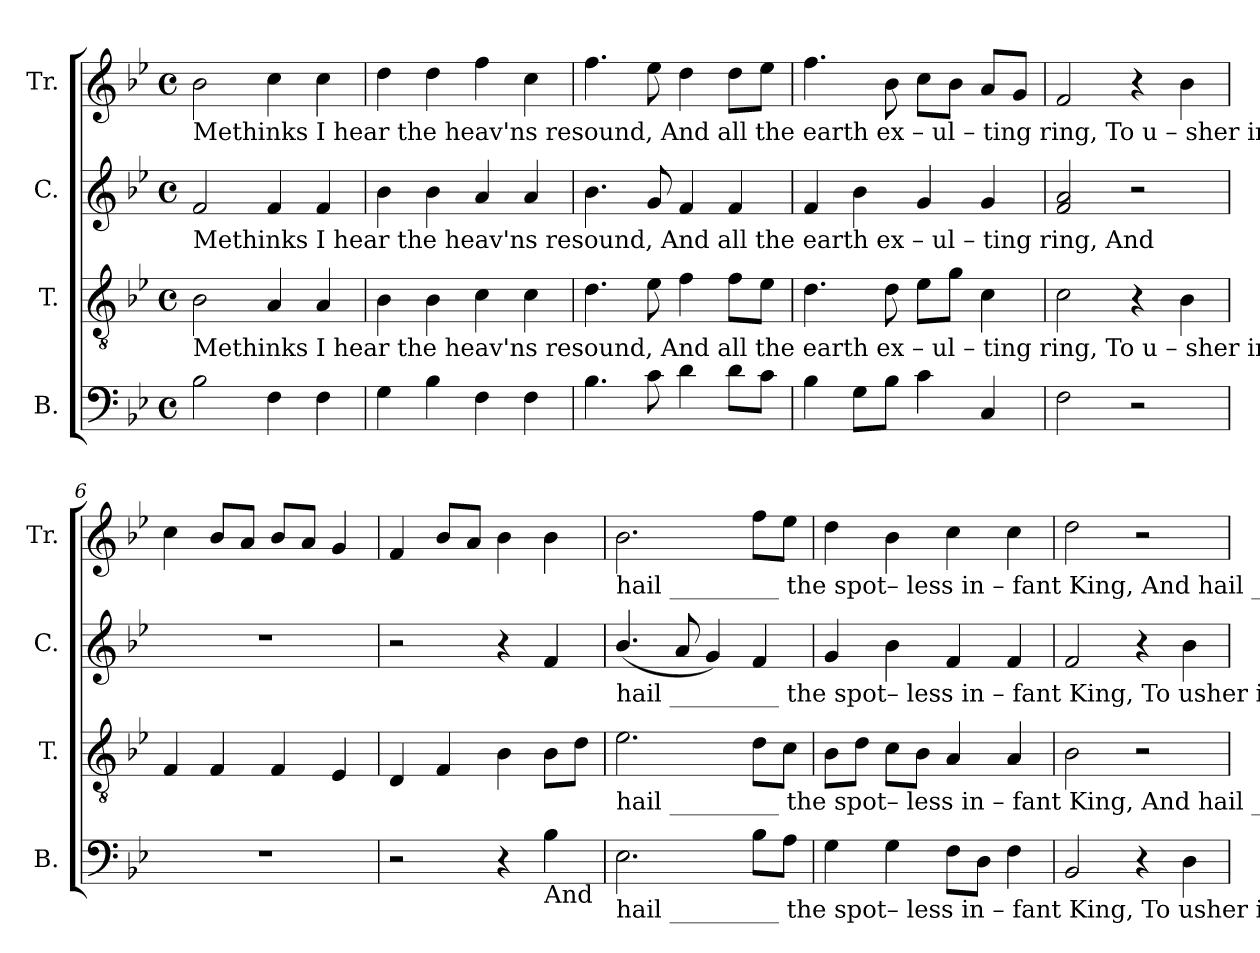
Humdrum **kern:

**kern	**kern	**kern	**kern
*part4	*part3	*part2	*part1
*staff4	*staff3	*staff2	*staff1
*I"B.	*I"T.	*I"C.	*I"Tr.
*I'B.	*I'T.	*I'C.	*I'Tr.
*clefF4	*clefGv2	*clefG2	*clefG2
*k[b-e-]	*k[b-e-]	*k[b-e-]	*k[b-e-]
*M4/4	*M4/4	*M4/4	*M4/4
*met(c)	*met(c)	*met(c)	*met(c)
*MM120	*MM120	*MM120	*MM120
=1	=1	=1	=1
!	!	!	!LO:TX:b:t=Methinks I hear the heav'ns resound, And  all  the       earth     ex – ul   –  ting    ring,         To    u – sher    in      this     glorious day,  And
!	!	!LO:TX:b:t=Methinks I hear the heav'ns resound, And  all  the       earth     ex – ul   –  ting    ring,                                                                                     And	!
!	!LO:TX:b:t=Methinks I hear the heav'ns resound, And  all  the       earth     ex – ul   –  ting    ring,          To    u – sher    in     this    glorious  day,  And	!	!
2B-\	2B-\	2f/	2b-\
4F\	4A/	4f/	4cc\
4F\	4A/	4f/	4cc\
=2	=2	=2	=2
4G\	4B-\	4b-\	4dd\
4B-\	4B-\	4b-\	4dd\
4F\	4c\	4a/	4ff\
4F\	4c\	4a/	4cc\
=3	=3	=3	=3
4.B-\	4.d\	4.b-\	4.ff\
8c\	8e-\	8g/	8ee-\
4d\	4f\	4f/	4dd\
8d\L	8f\L	4f/	8dd\L
8c\J	8e-\J	.	8ee-\J
=4	=4	=4	=4
4B-\	4.d\	4f/	4.ff\
8G\L	.	4b-\	.
8B-\J	8d\	.	8b-\
4c\	8e-\L	4g/	8cc\L
.	8g\J	.	8b-\J
4C/	4c\	4g/	8a/L
.	.	.	8g/J
=5	=5	=5	=5
2F\	2c\	2f/ 2a/	2f/
2r	4r	2r	4r
.	4B-\	.	4b-\
=6	=6	=6	=6
1r	4F/	1r	4cc\
.	4F/	.	8b-/L
.	.	.	8a/J
.	4F/	.	8b-/L
.	.	.	8a/J
.	4E-/	.	4g/
=7	=7	=7	=7
2r	4D/	2r	4f/
.	4F/	.	8b-/L
.	.	.	8a/J
4r	4B-\	4r	4b-\
!LO:TX:b:t=And	!	!	!
4B-\	8B-\L	4f/	4b-\
.	8d\J	.	.
!!LO:LB:g=z
=8	=8	=8	=8
!	!	!	!LO:TX:b:t=hail  _________  the     spot– less    in  –  fant  King,                                                               And   hail ____________________________   the     spotless infant
!	!	!LO:TX:b:t=hail  _________  the     spot– less    in  –  fant    King,   To usher in this glorious day,  And hail ____________________________   the       spotless infant	!
!	!LO:TX:b:t=hail  _________  the     spot– less    in  –  fant   King,                                                           And   hail ____________________________     the     spotless infant	!	!
!LO:TX:b:t=hail  _________  the     spot– less    in  –  fant   King,    To   usher in this  glorious day, And hail ____________________________   the     spotless infant	!	!	!
2.E-\	2.e-\	(4.b-/	2.b-\
.	.	8a/	.
.	.	4g/)	.
8B-\L	8d\L	4f/	8ff\L
8A\J	8c\J	.	8ee-\J
=9	=9	=9	=9
4G\	8B-\L	4g/	4dd\
.	8d\J	.	.
4G\	8c\L	4b-\	4b-\
.	8B-\J	.	.
8F\L	4A/	4f/	4cc\
8D\J	.	.	.
4F\	4A/	4f/	4cc\
=10	=10	=10	=10
2BB-/	2B-\	2f/	2dd\
4r	2r	4r	2r
4D\	.	4b-\	.
=	=	=	=
*-	*-	*-	*-
